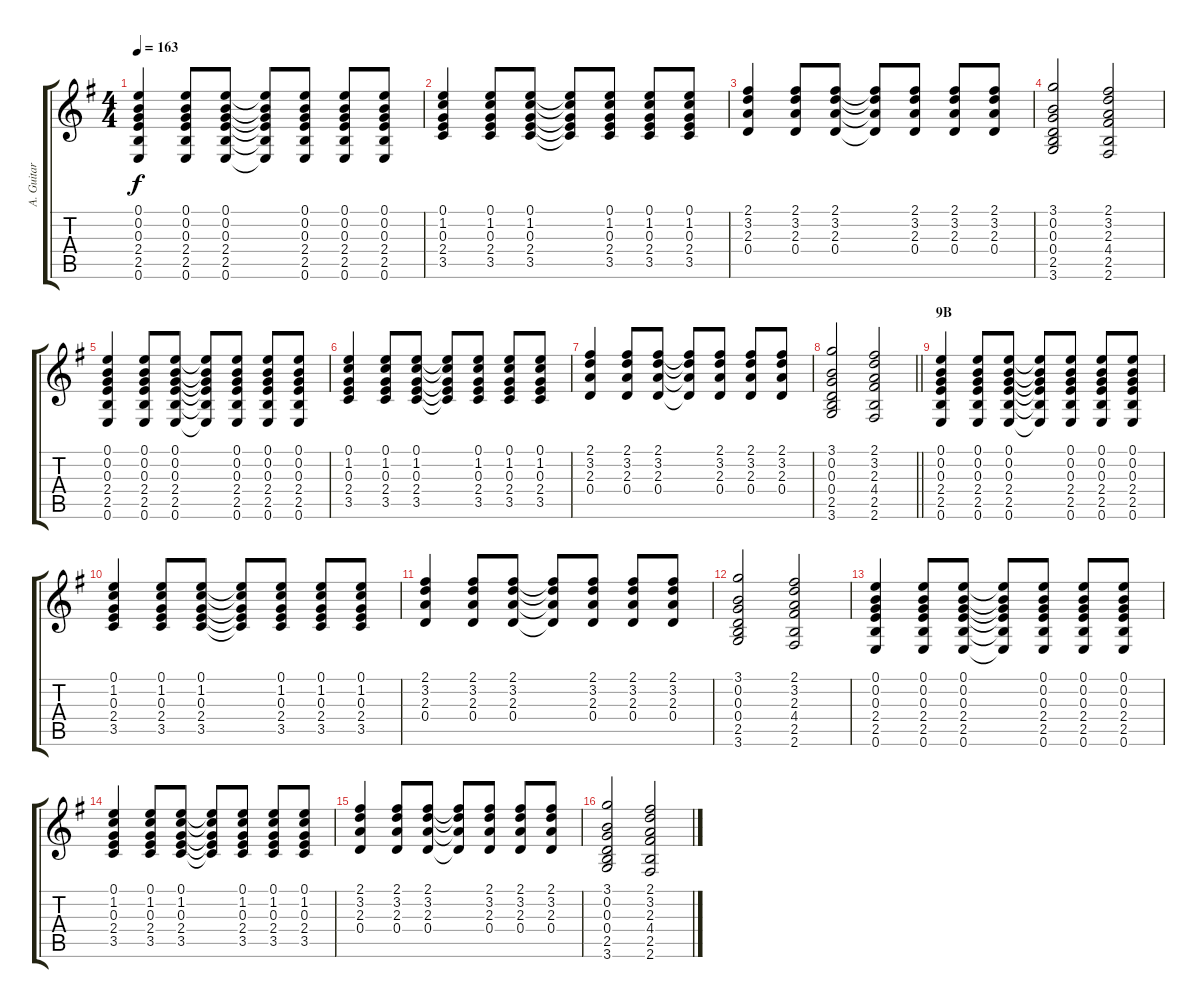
\track ("A. Guitar" "A. Guitar") {instrument acousticguitarsteel}
\staff {score tabs}
\tuning (E4 B3 G3 D3 A2 E2) {hide}
\ts (4 4)
\tempo 163
\clef g2
\ks g
(0.1 0.2 0.3 2.4 2.5 0.6).4{dy f} (0.1 0.2 0.3 2.4 2.5 0.6).8 (0.1 0.2 0.3 2.4 2.5 0.6).8 (0.1{t} 0.2{t} 0.3{t} 2.4{t} 2.5{t} 0.6{t}).8 (0.1 0.2 0.3 2.4 2.5 0.6).8 (0.1 0.2 0.3 2.4 2.5 0.6).8 (0.1 0.2 0.3 2.4 2.5 0.6).8 |
(0.1 1.2 0.3 2.4 3.5).4 (0.1 1.2 0.3 2.4 3.5).8 (0.1 1.2 0.3 2.4 3.5).8 (0.1{t} 1.2{t} 0.3{t} 2.4{t} 3.5{t}).8 (0.1 1.2 0.3 2.4 3.5).8 (0.1 1.2 0.3 2.4 3.5).8 (0.1 1.2 0.3 2.4 3.5).8 |
(2.1 3.2 2.3 0.4).4 (2.1 3.2 2.3 0.4).8 (2.1 3.2 2.3 0.4).8 (2.1{t} 3.2{t} 2.3{t} 0.4{t}).8 (2.1 3.2 2.3 0.4).8 (2.1 3.2 2.3 0.4).8 (2.1 3.2 2.3 0.4).8 |
(3.1 0.2 0.3 0.4 2.5 3.6).2 (2.1 3.2 2.3 4.4 2.5 2.6).2 |
(0.1 0.2 0.3 2.4 2.5 0.6).4 (0.1 0.2 0.3 2.4 2.5 0.6).8 (0.1 0.2 0.3 2.4 2.5 0.6).8 (0.1{t} 0.2{t} 0.3{t} 2.4{t} 2.5{t} 0.6{t}).8 (0.1 0.2 0.3 2.4 2.5 0.6).8 (0.1 0.2 0.3 2.4 2.5 0.6).8 (0.1 0.2 0.3 2.4 2.5 0.6).8 |
(0.1 1.2 0.3 2.4 3.5).4 (0.1 1.2 0.3 2.4 3.5).8 (0.1 1.2 0.3 2.4 3.5).8 (0.1{t} 1.2{t} 0.3{t} 2.4{t} 3.5{t}).8 (0.1 1.2 0.3 2.4 3.5).8 (0.1 1.2 0.3 2.4 3.5).8 (0.1 1.2 0.3 2.4 3.5).8 |
(2.1 3.2 2.3 0.4).4 (2.1 3.2 2.3 0.4).8 (2.1 3.2 2.3 0.4).8 (2.1{t} 3.2{t} 2.3{t} 0.4{t}).8 (2.1 3.2 2.3 0.4).8 (2.1 3.2 2.3 0.4).8 (2.1 3.2 2.3 0.4).8 |
\barLineRight lightlight
(3.1 0.2 0.3 0.4 2.5 3.6).2 (2.1 3.2 2.3 4.4 2.5 2.6).2 |
\section ("" "9B")
(0.1 0.2 0.3 2.4 2.5 0.6).4 (0.1 0.2 0.3 2.4 2.5 0.6).8 (0.1 0.2 0.3 2.4 2.5 0.6).8 (0.1{t} 0.2{t} 0.3{t} 2.4{t} 2.5{t} 0.6{t}).8 (0.1 0.2 0.3 2.4 2.5 0.6).8 (0.1 0.2 0.3 2.4 2.5 0.6).8 (0.1 0.2 0.3 2.4 2.5 0.6).8 |
(0.1 1.2 0.3 2.4 3.5).4 (0.1 1.2 0.3 2.4 3.5).8 (0.1 1.2 0.3 2.4 3.5).8 (0.1{t} 1.2{t} 0.3{t} 2.4{t} 3.5{t}).8 (0.1 1.2 0.3 2.4 3.5).8 (0.1 1.2 0.3 2.4 3.5).8 (0.1 1.2 0.3 2.4 3.5).8 |
(2.1 3.2 2.3 0.4).4 (2.1 3.2 2.3 0.4).8 (2.1 3.2 2.3 0.4).8 (2.1{t} 3.2{t} 2.3{t} 0.4{t}).8 (2.1 3.2 2.3 0.4).8 (2.1 3.2 2.3 0.4).8 (2.1 3.2 2.3 0.4).8 |
(3.1 0.2 0.3 0.4 2.5 3.6).2 (2.1 3.2 2.3 4.4 2.5 2.6).2 |
(0.1 0.2 0.3 2.4 2.5 0.6).4 (0.1 0.2 0.3 2.4 2.5 0.6).8 (0.1 0.2 0.3 2.4 2.5 0.6).8 (0.1{t} 0.2{t} 0.3{t} 2.4{t} 2.5{t} 0.6{t}).8 (0.1 0.2 0.3 2.4 2.5 0.6).8 (0.1 0.2 0.3 2.4 2.5 0.6).8 (0.1 0.2 0.3 2.4 2.5 0.6).8 |
(0.1 1.2 0.3 2.4 3.5).4 (0.1 1.2 0.3 2.4 3.5).8 (0.1 1.2 0.3 2.4 3.5).8 (0.1{t} 1.2{t} 0.3{t} 2.4{t} 3.5{t}).8 (0.1 1.2 0.3 2.4 3.5).8 (0.1 1.2 0.3 2.4 3.5).8 (0.1 1.2 0.3 2.4 3.5).8 |
(2.1 3.2 2.3 0.4).4 (2.1 3.2 2.3 0.4).8 (2.1 3.2 2.3 0.4).8 (2.1{t} 3.2{t} 2.3{t} 0.4{t}).8 (2.1 3.2 2.3 0.4).8 (2.1 3.2 2.3 0.4).8 (2.1 3.2 2.3 0.4).8 |
(3.1 0.2 0.3 0.4 2.5 3.6).2 (2.1 3.2 2.3 4.4 2.5 2.6).2
